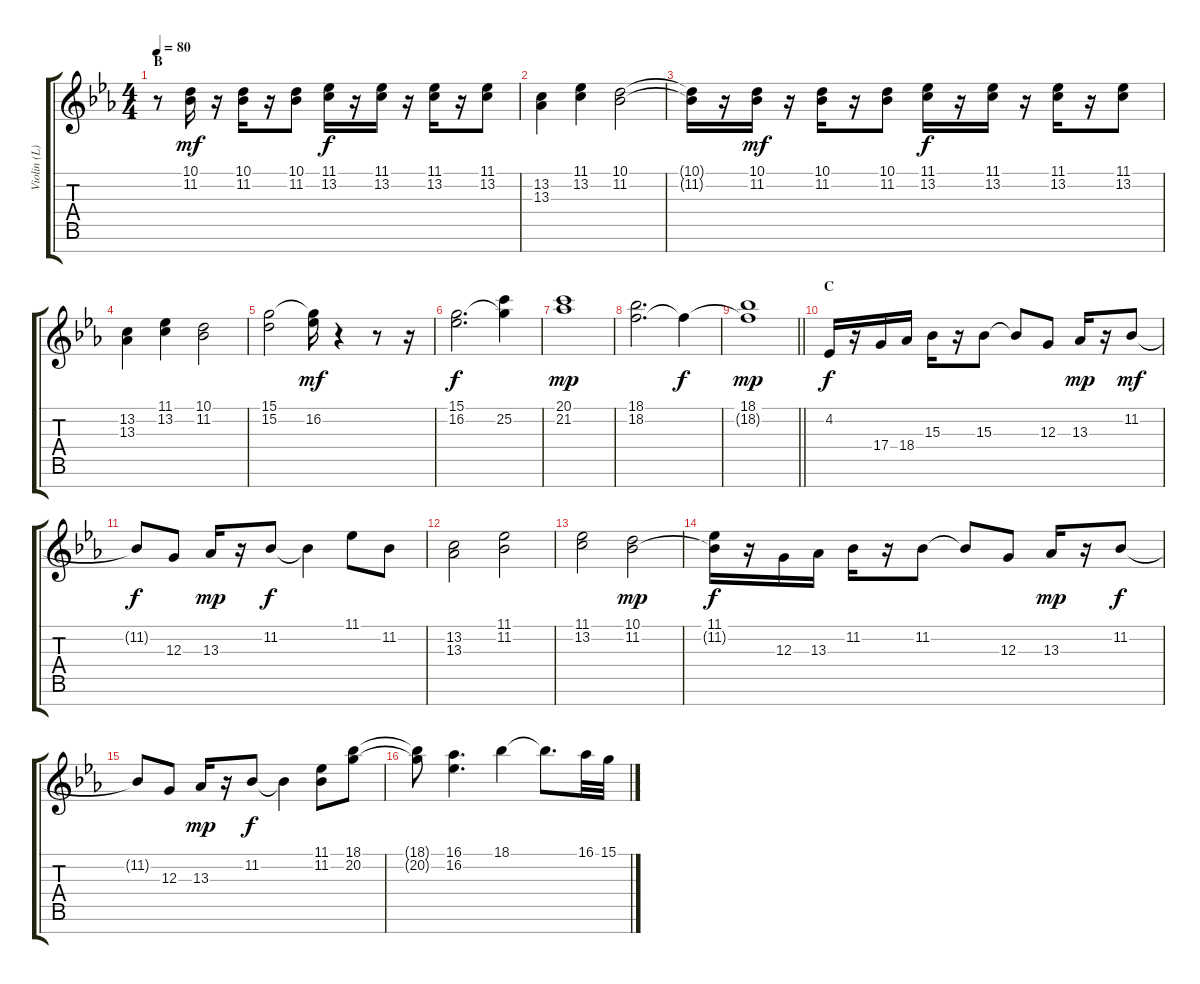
\track ("Violin (L)" "Violin (L)") {instrument stringensemble1}
\staff {score tabs}
\tuning (E4 B3 G3 D3 A2 E2 B1) {hide}
\ts (4 4)
\section ("" "B")
\tempo 80
\clef g2
\ks eb
r.8{dy mf volume 10} (10.1 11.2).16 r.16 (10.1 11.2).16 r.16 (10.1 11.2).8 (11.1 13.2).16{dy f} r.16 (11.1 13.2).16 r.16 (11.1 13.2).16 r.16 (11.1 13.2).8 |
(13.2 13.3).4 (11.1 13.2).4 (10.1 11.2).2 |
(10.1{t} 11.2{t}).16 r.16 (10.1 11.2).16{dy mf} r.16 (10.1 11.2).16 r.16 (10.1 11.2).8 (11.1 13.2).16{dy f} r.16 (11.1 13.2).16 r.16 (11.1 13.2).16 r.16 (11.1 13.2).8 |
(13.2 13.3).4 (11.1 13.2).4 (10.1 11.2).2 |
(15.1 15.2).2 (15.1{t} 16.2).16{dy mf} r.4 r.8 r.16 |
(15.1 16.2).2{d dy f} (15.1{t} 25.2).4 |
(20.1 21.2).1{dy mp} |
(18.1 18.2).2{d} 18.2{t}.4{dy f} |
\barLineRight lightlight
(18.1 18.2{t}).1{dy mp} |
\section ("" "C")
4.2.16{dy f} r.16 17.4.16 18.4.16 15.3.16 r.16 15.3.8 15.3{t}.8 12.3.8 13.3.16{dy mp} r.16 11.2.8{dy mf} |
11.2{t}.8{dy f} 12.3.8 13.3.16{dy mp} r.16 11.2.8{dy f} 11.2{t}.4 11.1.8 11.2.8 |
(13.2 13.3).2 (11.1 11.2).2 |
(11.1 13.2).2 (10.1 11.2).2{dy mp} |
(11.1 11.2{t}).16{dy f} r.16 12.3.16 13.3.16 11.2.16 r.16 11.2.8 11.2{t}.8 12.3.8 13.3.16{dy mp} r.16 11.2.8{dy f} |
11.2{t}.8 12.3.8 13.3.16{dy mp} r.16 11.2.8{dy f} 11.2{t}.4 (11.1 11.2).8 (18.1 20.2).8 |
(18.1{t} 20.2{t}).8 (16.1 16.2).4{d} 18.1.4 18.1{t}.8{d} 16.1.32 15.1.32
